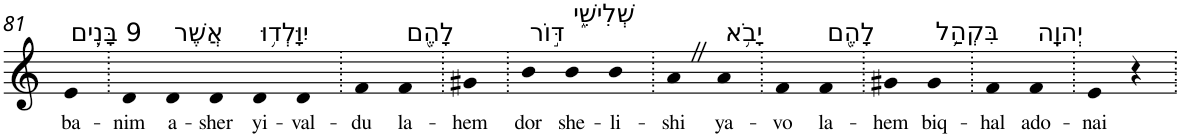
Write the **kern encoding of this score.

**kern	**text
*part1	*part1
*staff1	*staff1
*I"Piano	*
*I'Pno	*
!!LO:PB:g=z
*clefG2	*
*k[]	*
=81	=81
!LO:TX:a:t=9 בָּנִ֛ים	!
!	!LO:LY:b
4e	ba-
=82.	=82.
!	!LO:LY:b
4d	-nim
!LO:TX:a:t=אֲשֶׁר	!
!	!LO:LY:b
4d	a-
!	!LO:LY:b
4d	-sher
!LO:TX:a:t=יִוָּלְד֥וּ	!
!	!LO:LY:b
4d	yi-
!	!LO:LY:b
4d	-val-
=83.	=83.
!	!LO:LY:b
4f	-du
!LO:TX:a:t=לָהֶ֖ם	!
!	!LO:LY:b
4f	la-
=84.	=84.
!	!LO:LY:b
4g#X	-hem
=85.	=85.
!LO:TX:a:t=דּ֣וֹר	!
!	!LO:LY:b
4b	dor
!LO:TX:a:t=שְׁלִישִׁ֑י	!
!	!LO:LY:b
4b	she-
!	!LO:LY:b
4b	-li-
=86.	=86.
!	!LO:LY:b
4aZ	-shi
!LO:TX:a:t=יָבֹ֥א	!
!	!LO:LY:b
4a	ya-
=87.	=87.
!	!LO:LY:b
4f	-vo
!LO:TX:a:t=לָהֶ֖ם	!
!	!LO:LY:b
4f	la-
=88.	=88.
!	!LO:LY:b
4g#X	-hem
!LO:TX:a:t=בִּקְהַ֥ל	!
!	!LO:LY:b
4g#	biq-
=89.	=89.
!	!LO:LY:b
4f	-hal
!LO:TX:a:t=יְהוָֽה	!
!	!LO:LY:b
4f	ado-
=90.	=90.
!	!LO:LY:b
4e	-nai
4r	.
=.	=.
*-	*-
